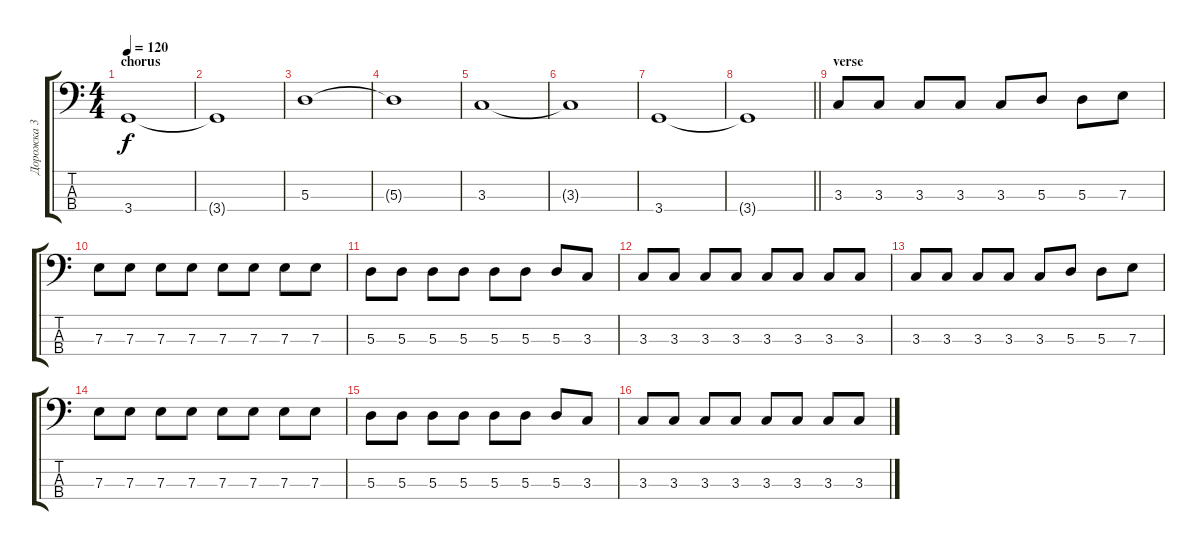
\track ("Дорожка 3" "Дорожка 3") {instrument electricbassfinger}
\staff {score tabs}
\tuning (G2 D2 A1 E1) {hide}
\ts (4 4)
\section ("" "chorus")
\tempo 120
\clef f4
\ks c
3.4.1{dy f} |
3.4{t}.1 |
5.3.1 |
5.3{t}.1 |
3.3.1 |
3.3{t}.1 |
3.4.1 |
\barLineRight lightlight
3.4{t}.1 |
\section ("" "verse")
3.3.8 3.3.8 3.3.8 3.3.8 3.3.8 5.3.8 5.3.8 7.3.8 |
7.3.8 7.3.8 7.3.8 7.3.8 7.3.8 7.3.8 7.3.8 7.3.8 |
5.3.8 5.3.8 5.3.8 5.3.8 5.3.8 5.3.8 5.3.8 3.3.8 |
3.3.8 3.3.8 3.3.8 3.3.8 3.3.8 3.3.8 3.3.8 3.3.8 |
3.3.8 3.3.8 3.3.8 3.3.8 3.3.8 5.3.8 5.3.8 7.3.8 |
7.3.8 7.3.8 7.3.8 7.3.8 7.3.8 7.3.8 7.3.8 7.3.8 |
5.3.8 5.3.8 5.3.8 5.3.8 5.3.8 5.3.8 5.3.8 3.3.8 |
3.3.8 3.3.8 3.3.8 3.3.8 3.3.8 3.3.8 3.3.8 3.3.8
